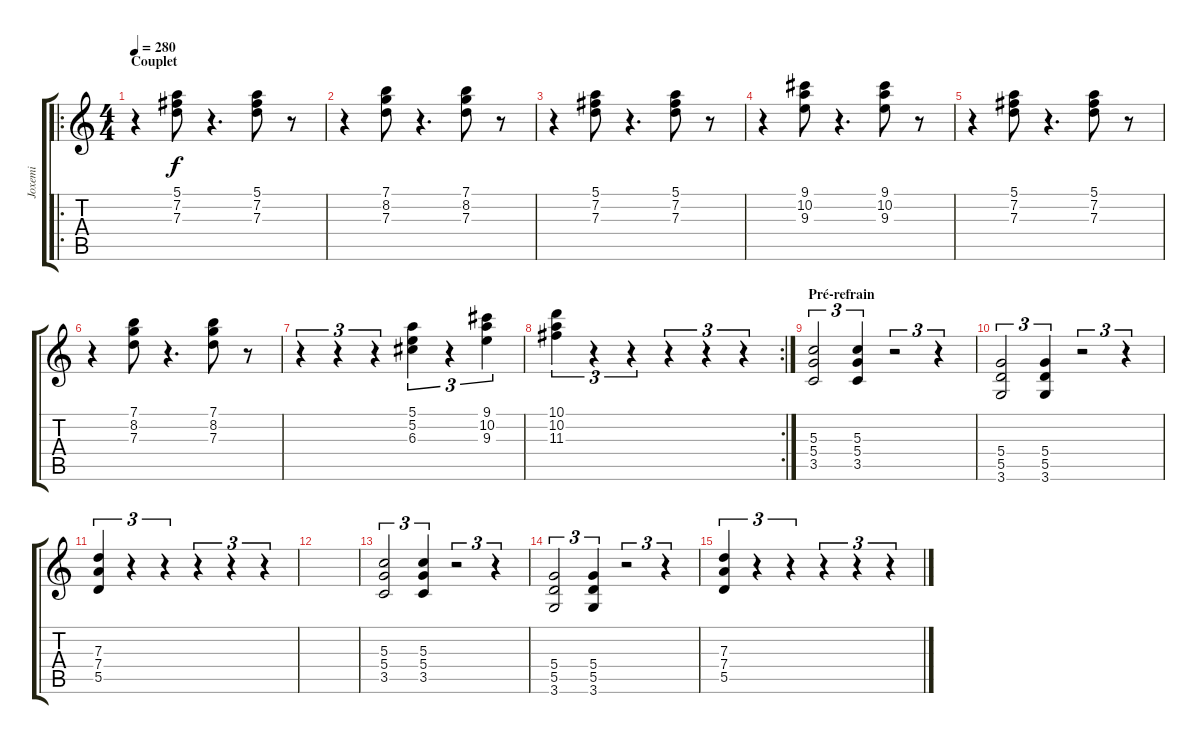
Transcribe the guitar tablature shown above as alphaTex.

\track ("Joxemi" "Joxemi") {instrument overdrivenguitar}
\staff {score tabs}
\tuning (E4 B3 G3 D3 A2 E2) {hide}
\ro
\ts (4 4)
\section ("" "Couplet")
\tempo 280
\clef g2
\ks c
r.4{dy f} (5.1 7.2 7.3).8 r.4{d} (5.1 7.2 7.3).8 r.8 |
r.4 (7.1 8.2 7.3).8 r.4{d} (7.1 8.2 7.3).8 r.8 |
r.4 (5.1 7.2 7.3).8 r.4{d} (5.1 7.2 7.3).8 r.8 |
r.4 (9.1 10.2 9.3).8 r.4{d} (9.1 10.2 9.3).8 r.8 |
r.4 (5.1 7.2 7.3).8 r.4{d} (5.1 7.2 7.3).8 r.8 |
r.4 (7.1 8.2 7.3).8 r.4{d} (7.1 8.2 7.3).8 r.8 |
r.4{tu (3 2)} r.4{tu (3 2)} r.4{tu (3 2)} (5.1 5.2 6.3).4{tu (3 2)} r.4{tu (3 2)} (9.1 10.2 9.3).4{tu (3 2)} |
\rc 2
(10.1 10.2 11.3).4{tu (3 2)} r.4{tu (3 2)} r.4{tu (3 2)} r.4{tu (3 2)} r.4{tu (3 2)} r.4{tu (3 2)} |
\section ("" "Pré-refrain")
(5.3 5.4 3.5).2{tu (3 2)} (5.3 5.4 3.5).4{tu (3 2)} r.2{tu (3 2)} r.4{tu (3 2)} |
(5.4 5.5 3.6).2{tu (3 2)} (5.4 5.5 3.6).4{tu (3 2)} r.2{tu (3 2)} r.4{tu (3 2)} |
(7.3 7.4 5.5).4{tu (3 2)} r.4{tu (3 2)} r.4{tu (3 2)} r.4{tu (3 2)} r.4{tu (3 2)} r.4{tu (3 2)} |
|
(5.3 5.4 3.5).2{tu (3 2)} (5.3 5.4 3.5).4{tu (3 2)} r.2{tu (3 2)} r.4{tu (3 2)} |
(5.4 5.5 3.6).2{tu (3 2)} (5.4 5.5 3.6).4{tu (3 2)} r.2{tu (3 2)} r.4{tu (3 2)} |
(7.3 7.4 5.5).4{tu (3 2)} r.4{tu (3 2)} r.4{tu (3 2)} r.4{tu (3 2)} r.4{tu (3 2)} r.4{tu (3 2)}
